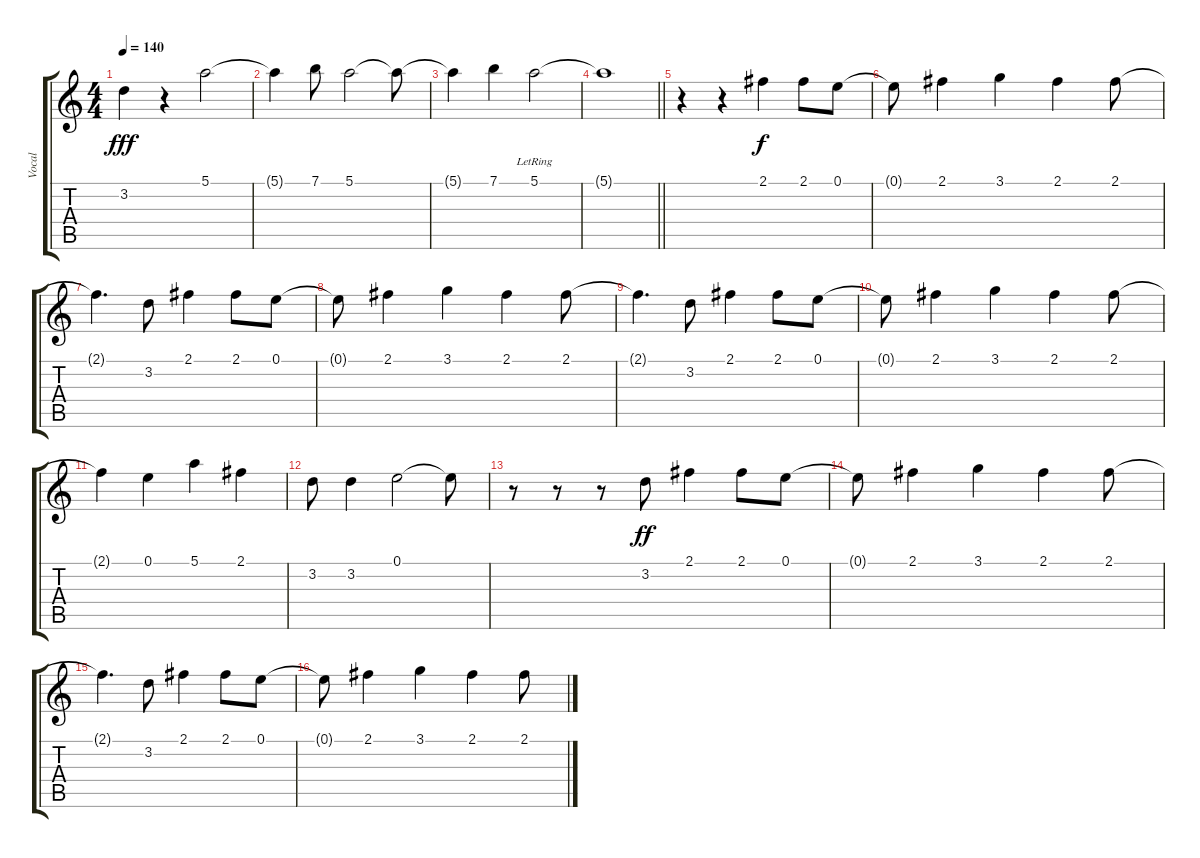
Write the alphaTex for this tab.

\track ("Vocal" "Vocal") {instrument slapbass1}
\staff {score tabs}
\tuning (E4 B3 G3 D3 A2 E2) {hide}
\ts (4 4)
\tempo 140
\clef g2
\ks c
3.2.4{dy fff} r.4 5.1.2 |
5.1{t}.4 7.1.8 5.1.2 5.1{t}.8 |
5.1{t}.4 7.1.4 5.1{lr}.2 |
\barLineRight lightlight
5.1{t}.1 |
r.4 r.4 2.1.4{dy f} 2.1.8 0.1.8 |
0.1{t}.8 2.1.4 3.1.4 2.1.4 2.1.8 |
2.1{t}.4{d} 3.2.8 2.1.4 2.1.8 0.1.8 |
0.1{t}.8 2.1.4 3.1.4 2.1.4 2.1.8 |
2.1{t}.4{d} 3.2.8 2.1.4 2.1.8 0.1.8 |
0.1{t}.8 2.1.4 3.1.4 2.1.4 2.1.8 |
2.1{t}.4 0.1.4 5.1.4 2.1.4 |
3.2.8 3.2.4 0.1.2 0.1{t}.8 |
r.8 r.8 r.8 3.2.8{dy ff} 2.1.4 2.1.8 0.1.8 |
0.1{t}.8 2.1.4 3.1.4 2.1.4 2.1.8 |
2.1{t}.4{d} 3.2.8 2.1.4 2.1.8 0.1.8 |
0.1{t}.8 2.1.4 3.1.4 2.1.4 2.1.8
